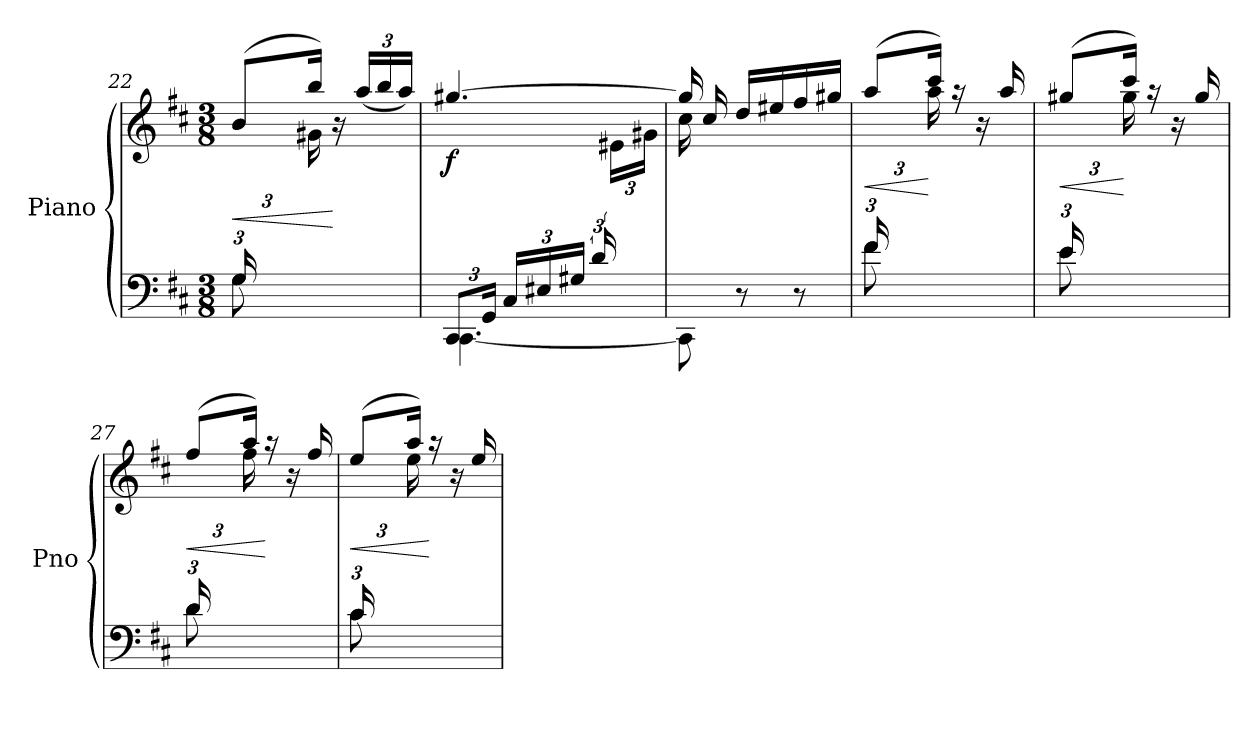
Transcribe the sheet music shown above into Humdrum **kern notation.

**kern	**kern	**dynam
*part1	*part1	*part1
*staff2	*staff1	*staff1/2
*I"Piano	*	*
*I'Pno	*	*
*clefF4	*clefG2	*
*k[f#c#]	*k[f#c#]	*
*M3/8	*M3/8	*
*Xbrackettup	*	*
=22	=22	=22
*^	*	*
!	!	!	!LO:HP:b
*	*	*^	*
24G/LL	8G\	(8b/L	24ryy	<
3ryy	.	.	24d\	.
.	.	.	24f#\JJ	.
.	4ryy	16bb/Jk)	16g#X\	.
.	.	16r	16ryy	[
*	*	*Xbrackettup	*	*
.	.	(24aa/LL	8ryy	.
.	.	24bb/	.	.
.	.	24aa/JJ)	.	.
=23	=23	=23	=23	=23
!	!	!	!	!LO:DY:b
(12CC#/L	[4.CC#\	[4.gg#X/	24%7ryy	f
24GG/Jk	.	.	.	.
24C#/LL	.	.	.	.
24E#X/	.	.	.	.
24G#X/JJ	.	.	.	.
*brackettup	*	*	*	*
24d/	.	.	.	.
12ryy	.	.	24e#X\LL	.
.	.	.	24g#X\JJ)	.
*v	*v	*	*	*
!!LO:LB:g=z	!!
=24	=24	=24	=24
8CC#\]	16gg#/]	16cc#\	.
.	16cc#/	4ryy	.
8r	16dd/LL	.	.
.	16ee#X/	.	.
8r	16ff#/	.	.
.	16gg#X/JJ	16ryy	.
=25	=25	=25	=25
*Xbrackettup	*	*	*
*^	*	*	*
!	!	!	!	!LO:HP:b
24f#/LL	8f#\	(8aa/L	24ryy	<
3ryy	.	.	24cc#\	.
.	.	.	24ff#\JJ	.
.	4ryy	16ccc#/Jk)	16aa\	[
.	.	16raa	16ryy	.
.	.	16r	8ryy	.
.	.	16aa/	.	.
=26	=26	=26	=26	=26
!	!	!	!	!LO:HP:b
24e/LL	8e\	(8gg#X/L	24ryy	<
3ryy	.	.	24cc#\	.
.	.	.	24ee\JJ	.
.	4ryy	16ccc#/Jk)	16gg#\	[
.	.	16raa	16ryy	.
.	.	16r	8ryy	.
.	.	16gg#/	.	.
=27	=27	=27	=27	=27
!	!	!	!	!LO:HP:b
24d/LL	8d\	(8ff#/L	24ryy	<
3ryy	.	.	24a\	.
.	.	.	24dd\JJ	.
.	4ryy	16aa/Jk)	16ff#\	.
.	.	16raa	16ryy	[
.	.	16r	8ryy	.
.	.	16ff#/	.	.
!!LO:LB:g=z	!!
=28	=28	=28	=28	=28
!	!	!	!	!LO:HP:b
24c#/LL	8c#\	(8ee/L	24ryy	<
3ryy	.	.	24a\	.
.	.	.	24cc#\JJ	.
.	4ryy	16aa/Jk)	16ee\	.
.	.	16raa	16ryy	[
.	.	16r	8ryy	.
.	.	16ee/	.	.
*v	*v	*	*	*
*	*v	*v	*
=	=	=
*-	*-	*-
